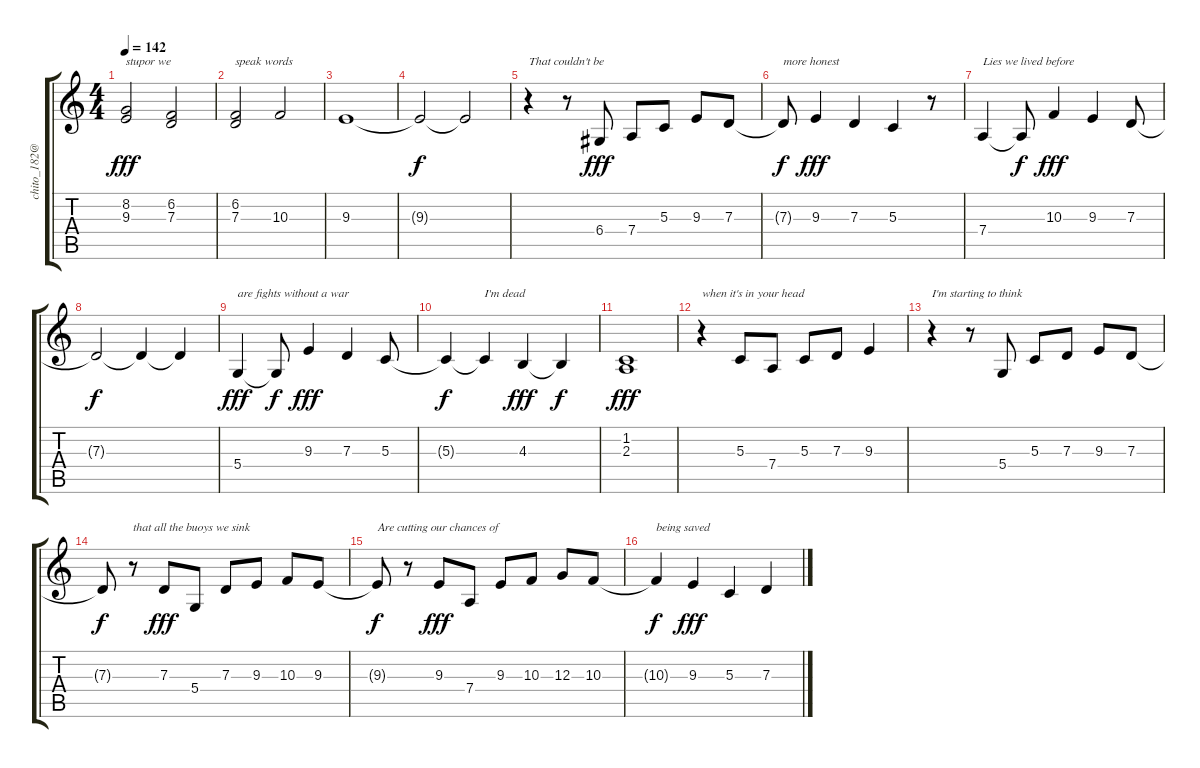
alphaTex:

\track ("" "chito_182@") {instrument violin}
\staff {score tabs}
\tuning (E4 B3 G3 D3 A2 E2) {hide}
\ts (4 4)
\tempo 142
\clef g2
\ks c
(8.2 9.3).2{txt "stupor we " dy fff} (6.2 7.3).2 |
(6.2 7.3).2{txt "speak words "} 10.3.2 |
9.3.1 |
9.3{t}.2{dy f} 9.3{t}.2{volume 0} |
r.4{txt "That couldn't be"} r.8 6.4.8{dy fff volume 16} 7.4.8 5.3.8 9.3.8 7.3.8 |
7.3{t}.8{txt "more honest " dy f} 9.3.4{dy fff} 7.3.4 5.3.4 r.8 |
7.4.4{txt "Lies we lived before "} 7.4{t}.8{dy f} 10.3.4{dy fff} 9.3.4 7.3.8 |
7.3{t}.2{dy f volume 0} 7.3{t}.4 7.3{t}.4 |
5.4.4{txt "are fights without a war " dy fff volume 16} 5.4{t}.8{dy f} 9.3.4{dy fff} 7.3.4 5.3.8 |
5.3{t}.4{dy f} 5.3{t}.4{txt "I'm dead "} 4.3.4{dy fff} 4.3{t}.4{dy f} |
(1.2 2.3).1{dy fff} |
r.4{txt "when it's in your head "} 5.3.8 7.4.8 5.3.8 7.3.8 9.3.4 |
r.4{txt "I'm starting to think "} r.8 5.4.8 5.3.8 7.3.8 9.3.8 7.3.8 |
7.3{t}.8{dy f} r.8{txt "that all the buoys we sink "} 7.3.8{dy fff} 5.4.8 7.3.8 9.3.8 10.3.8 9.3.8 |
9.3{t}.8{txt "Are cutting our chances of " dy f} r.8 9.3.8{dy fff} 7.4.8 9.3.8 10.3.8 12.3.8 10.3.8 |
10.3{t}.4{txt "being saved " dy f} 9.3.4{dy fff} 5.3.4 7.3.4
